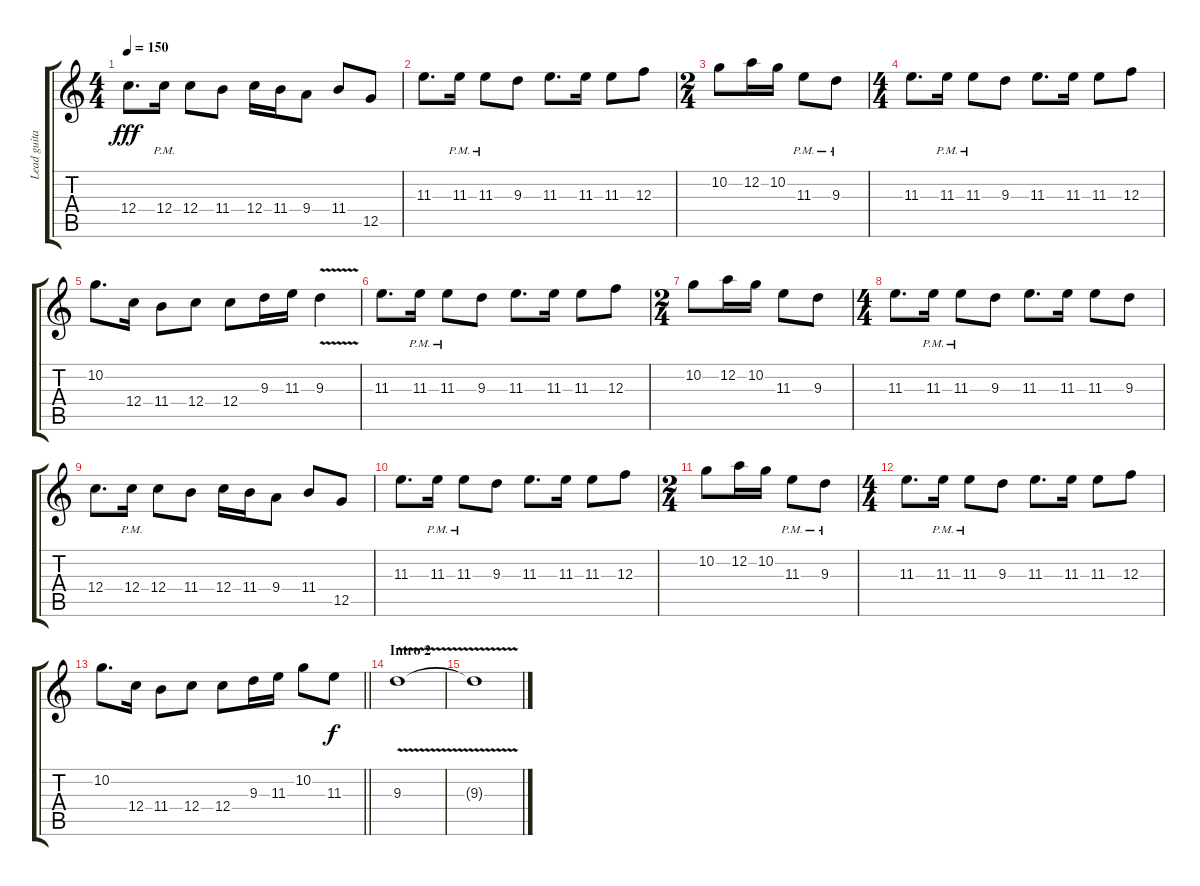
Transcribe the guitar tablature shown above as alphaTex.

\track ("Lead guitar" "Lead guita") {instrument distortionguitar}
\staff {score tabs}
\tuning (D4 A3 F3 C3 G2 D2) {hide}
\ts (4 4)
\tempo 150
\clef g2
\ks c
12.4.8{d dy fff} 12.4{pm}.16 12.4.8 11.4.8 12.4.16 11.4.16 9.4.8 11.4.8 12.5.8 |
11.3.8{d} 11.3{pm}.16 11.3{pm}.8 9.3.8 11.3.8{d} 11.3.16 11.3.8 12.3.8 |
\ts (2 4)
10.2.8 12.2.16 10.2.16 11.3{pm}.8 9.3{pm}.8 |
\ts (4 4)
11.3.8{d} 11.3{pm}.16 11.3{pm}.8 9.3.8 11.3.8{d} 11.3.16 11.3.8 12.3.8 |
10.2.8{d} 12.4.16 11.4.8 12.4.8 12.4.8 9.3.16 11.3.16 9.3{v}.4 |
11.3.8{d} 11.3{pm}.16 11.3{pm}.8 9.3.8 11.3.8{d} 11.3.16 11.3.8 12.3.8 |
\ts (2 4)
10.2.8 12.2.16 10.2.16 11.3.8 9.3.8 |
\ts (4 4)
11.3.8{d} 11.3{pm}.16 11.3{pm}.8 9.3.8 11.3.8{d} 11.3.16 11.3.8 9.3.8 |
12.4.8{d} 12.4{pm}.16 12.4.8 11.4.8 12.4.16 11.4.16 9.4.8 11.4.8 12.5.8 |
11.3.8{d} 11.3{pm}.16 11.3{pm}.8 9.3.8 11.3.8{d} 11.3.16 11.3.8 12.3.8 |
\ts (2 4)
10.2.8 12.2.16 10.2.16 11.3{pm}.8 9.3{pm}.8 |
\ts (4 4)
11.3.8{d} 11.3{pm}.16 11.3{pm}.8 9.3.8 11.3.8{d} 11.3.16 11.3.8 12.3.8 |
\barLineRight lightlight
10.2.8{d} 12.4.16 11.4.8 12.4.8 12.4.8 9.3.16 11.3.16 10.2.8 11.3.8{dy f} |
\section ("" "Intro 2")
9.3{v}.1{volume 0} |
9.3{t}.1
